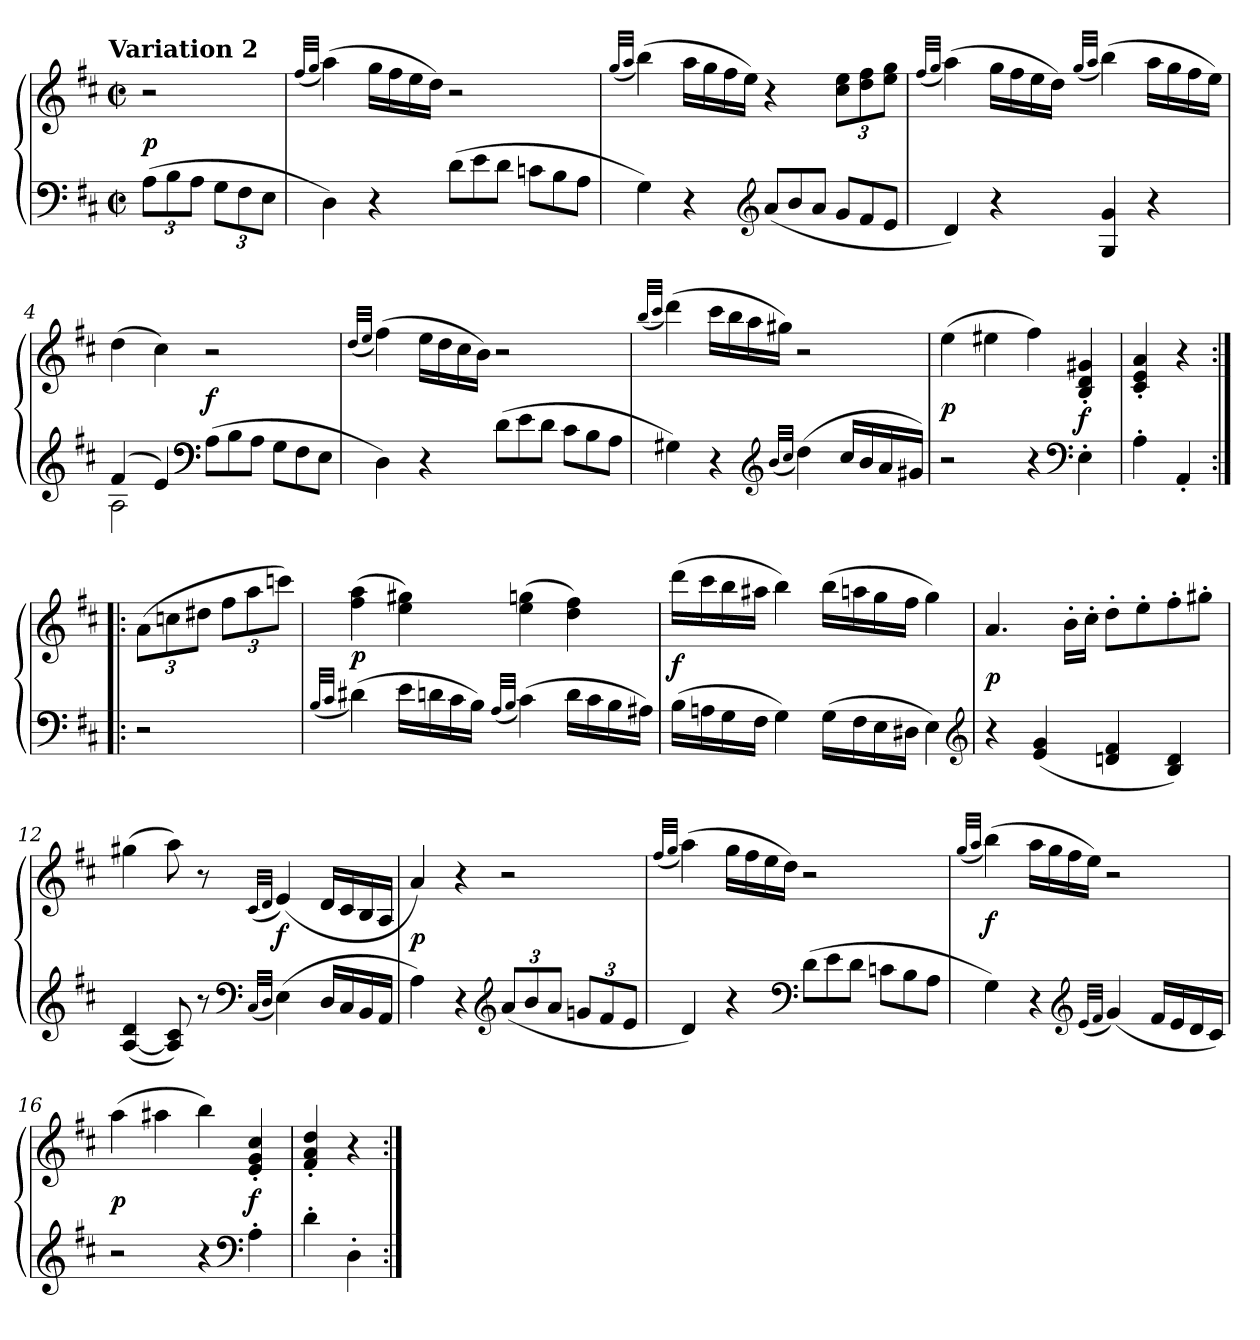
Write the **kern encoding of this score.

**kern	**kern	**dynam
*part1	*part1	*part1
*staff2	*staff1	*staff1/2
*clefF4	*clefG2	*
*k[f#c#]	*k[f#c#]	*
*D:	*D:	*
!!LO:TX:omd:t=Variation 2
*M2/2	*M2/2	*
*met(c|)	*met(c|)	*
=	=	=
(12AL	2r	p
12B	.	.
12AJ	.	.
12GL	.	.
12F#	.	.
12EJ	.	.
=1	=1	=1
.	(32qff#/LLL	.
.	32qgg/JJJ	.
4D)	(4aa)	.
4r	16ggLL	.
.	16ff#	.
.	16ee	.
.	16ddJJ)	.
*Xtuplet	*	*
(12dL	2r	.
12e	.	.
12dJ	.	.
12cnL	.	.
12B	.	.
12AJ	.	.
=2	=2	=2
.	(32qgg/LLL	.
.	32qaa/JJJ	.
4G)	(4bb)	.
4r	16aaLL	.
.	16gg	.
.	16ff#	.
.	16eeJJ)	.
*clefG2	*	*
(12aL	4r	.
12b	.	.
12aJ	.	.
12gL	12cc# 12eeL	.
12f#	12dd 12ff#	.
12eJ	12ee 12ggJ	.
=3	=3	=3
.	(32qff#/LLL	.
.	32qgg/JJJ	.
4d)	(4aa)	.
4r	16ggLL	.
.	16ff#	.
.	16ee	.
.	16ddJJ)	.
.	(32qgg/LLL	.
.	32qaa/JJJ	.
4G 4g	(4bb)	.
4r	16aaLL	.
.	16gg	.
.	16ff#	.
.	16eeJJ)	.
=4	=4	=4
*^	*	*
(4f#	2A	(4dd	.
4e)	.	4cc#)	.
*clefF4	*	*	*
(12A\L	2ryy	2r	f
12B\	.	.	.
12A\J	.	.	.
12G\L	.	.	.
12F#\	.	.	.
12E\J	.	.	.
*v	*v	*	*
=5	=5	=5
.	(32qdd/LLL	.
.	32qee/JJJ	.
4D)	(4ff#)	.
4r	16eeLL	.
.	16dd	.
.	16cc#	.
.	16bJJ)	.
(12dL	2r	.
12e	.	.
12dJ	.	.
12c#L	.	.
12B	.	.
12AJ	.	.
=6	=6	=6
.	(32qbb/LLL	.
.	32qccc#/JJJ	.
4G#X)	(4ddd)	.
4r	16ccc#LL	.
.	16bb	.
.	16aa	.
.	16gg#XJJ)	.
*clefG2	*	*
(32qb/LLL	.	.
32qcc#/JJJ	.	.
(4dd)	2r	.
16cc#LL	.	.
16b	.	.
16a	.	.
16g#XJJ)	.	.
=7	=7	=7
2r	(4ee	p
.	4ee#X	.
4r	4ff#)	.
*clefF4	*	*
4E'	4B' 4d' 4g#X'	f
=8	=8	=8
4A'	4c#' 4e' 4a'	.
4AA'	4r	.
=:|!|:	=:|!|:	=:|!|:
2r	(12aL	.
.	12ccn	.
.	12dd#XJ	.
.	12ff#L	.
.	12aa	.
.	12cccnJ)	.
=9	=9	=9
(32qB/LLL	.	.
32qc#/JJJ	.	.
(4d#X)	(4ff# 4aa	p
16eLL	4ee 4gg#X)	.
16dn	.	.
16c#	.	.
16BJJ)	.	.
(32qA/LLL	.	.
32qB/JJJ	.	.
(4c#)	(4ee 4ggn	.
16dLL	4dd 4ff#)	.
16c#	.	.
16B	.	.
16A#XJJ)	.	.
=10	=10	=10
(16BLL	(16dddLL	f
16An	16ccc#	.
16G	16bb	.
16F#JJ	16aa#XJJ	.
4G)	4bb)	.
(16GLL	(16bbLL	.
16F#	16aan	.
16E	16gg	.
16D#XJJ	16ff#JJ	.
4E)	4gg)	.
*clefG2	*	*
=11	=11	=11
4r	4.a	p
(4e 4g	.	.
.	16b'LL	.
.	16cc#'JJ	.
4dn 4f#	8dd'L	.
.	8ee'	.
4B 4d)	8ff#'	.
.	8gg#X'J	.
=12	=12	=12
(>[4A 4d	(4gg#X	.
8A] 8c#)	8aa)	.
8r	8r	.
*clefF4	*	*
(32qC#LLL	(32qc#LLL	.
32qDJJJ	32qdJJJ	.
(4E)	(4e)	f
16DLL	16dLL	.
16C#	16c#	.
16BB	16B	.
16AAJJ	16AJJ	.
=13	=13	=13
4A)	4a)	p
4r	4r	.
*clefG2	*	*
*tuplet	*	*
(12aL	2r	.
12b	.	.
12aJ	.	.
12gnL	.	.
12f#	.	.
12eJ	.	.
=14	=14	=14
.	(32qff#/LLL	.
.	32qgg/JJJ	.
4d)	(4aa)	.
4r	16ggLL	.
.	16ff#	.
.	16ee	.
.	16ddJJ)	.
*clefF4	*	*
*Xtuplet	*	*
(12dL	2r	.
12e	.	.
12dJ	.	.
12cnL	.	.
12B	.	.
12AJ	.	.
=15	=15	=15
.	(32qgg/LLL	.
.	32qaa/JJJ	.
4G)	(4bb)	f
4r	16aaLL	.
.	16gg	.
.	16ff#	.
.	16eeJJ)	.
*clefG2	*	*
(32qeLLL	.	.
32qf#JJJ	.	.
(4g)	2r	.
16f#LL	.	.
16e	.	.
16d	.	.
16c#JJ)	.	.
=16	=16	=16
2r	(4aa	p
.	4aa#X	.
4r	4bb)	.
*clefF4	*	*
4A'	4e' 4g' 4cc#'	f
=17	=17	=17
4d'	4f#' 4a' 4dd'	.
4D'	4r	.
=:|!	=:|!	=:|!
*-	*-	*-
